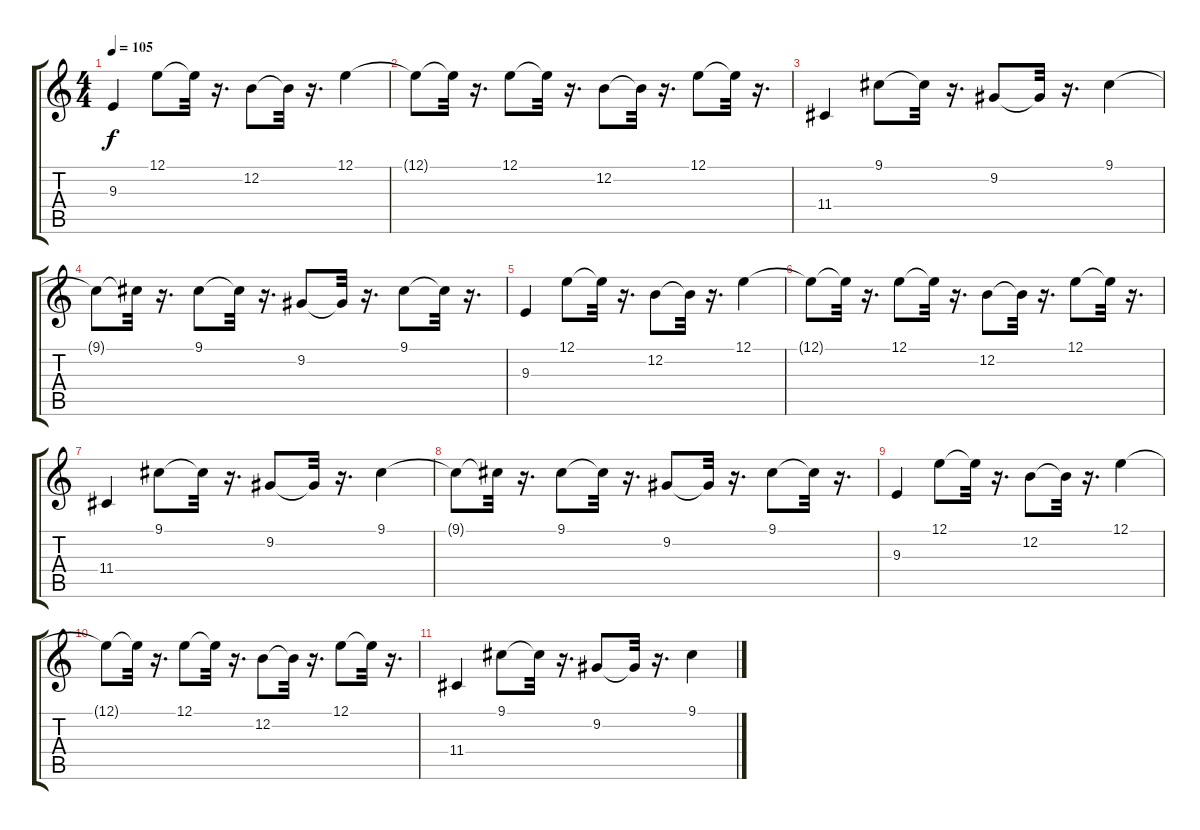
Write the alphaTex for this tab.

\track "" {instrument lead8bassandlead}
\staff {score tabs}
\tuning (E4 B3 G3 D3 A2 E2) {hide}
\ts (4 4)
\tempo 105
\clef g2
\ks c
9.3.4{dy f} 12.1.8 12.1{t}.32 r.16{d} 12.2.8 12.2{t}.32 r.16{d} 12.1.4 |
12.1{t}.8 12.1{t}.32 r.16{d} 12.1.8 12.1{t}.32 r.16{d} 12.2.8 12.2{t}.32 r.16{d} 12.1.8 12.1{t}.32 r.16{d} |
11.4.4 9.1.8 9.1{t}.32 r.16{d} 9.2.8 9.2{t}.32 r.16{d} 9.1.4 |
9.1{t}.8 9.1{t}.32 r.16{d} 9.1.8 9.1{t}.32 r.16{d} 9.2.8 9.2{t}.32 r.16{d} 9.1.8 9.1{t}.32 r.16{d} |
9.3.4{volume 12} 12.1.8{volume 12} 12.1{t}.32 r.16{d} 12.2.8{volume 11} 12.2{t}.32 r.16{d} 12.1.4{volume 11} |
12.1{t}.8 12.1{t}.32 r.16{d} 12.1.8{volume 10} 12.1{t}.32 r.16{d} 12.2.8{volume 10} 12.2{t}.32 r.16{d} 12.1.8{volume 9} 12.1{t}.32 r.16{d} |
11.4.4{volume 9} 9.1.8{volume 8} 9.1{t}.32 r.16{d} 9.2.8{volume 8} 9.2{t}.32 r.16{d} 9.1.4{volume 7} |
9.1{t}.8 9.1{t}.32 r.16{d} 9.1.8{volume 6} 9.1{t}.32 r.16{d} 9.2.8{volume 6} 9.2{t}.32 r.16{d} 9.1.8{volume 6} 9.1{t}.32 r.16{d} |
9.3.4{volume 5} 12.1.8{volume 5} 12.1{t}.32 r.16{d} 12.2.8{volume 4} 12.2{t}.32 r.16{d} 12.1.4{volume 4} |
12.1{t}.8 12.1{t}.32 r.16{d} 12.1.8{volume 3} 12.1{t}.32 r.16{d} 12.2.8{volume 3} 12.2{t}.32 r.16{d} 12.1.8{volume 2} 12.1{t}.32 r.16{d} |
11.4.4{volume 2} 9.1.8{volume 1} 9.1{t}.32 r.16{d} 9.2.8{volume 1} 9.2{t}.32 r.16{d} 9.1.4{volume 0}
